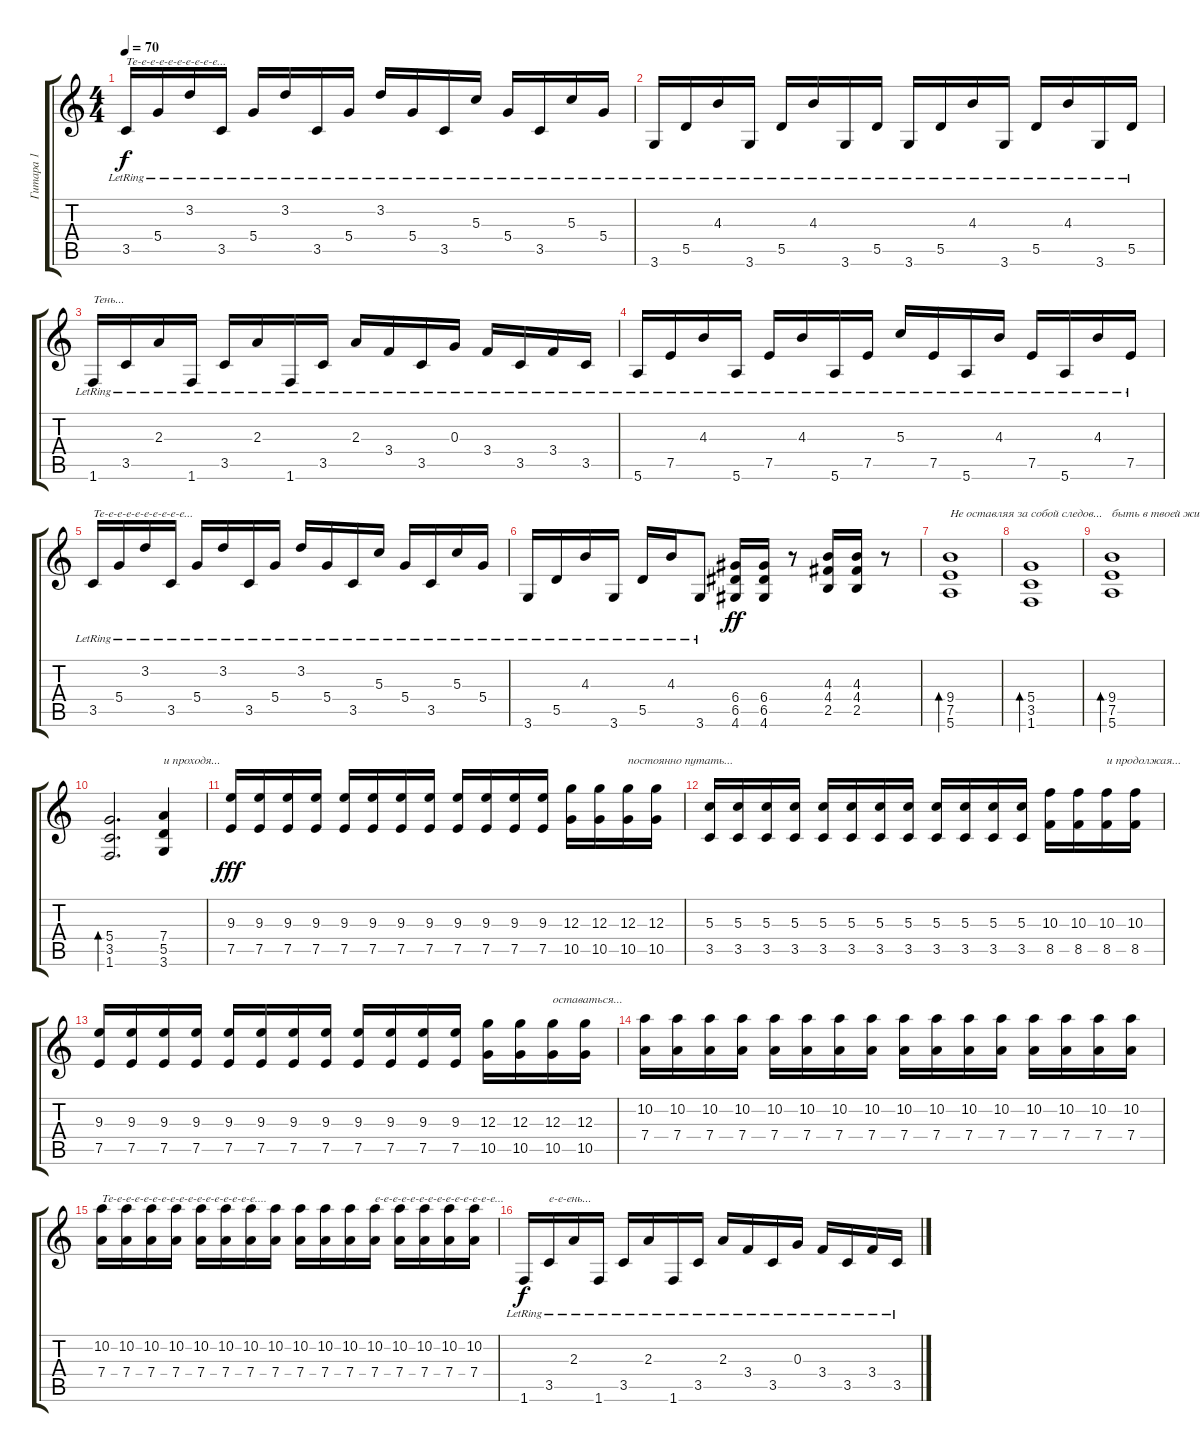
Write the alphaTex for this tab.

\track ("Гитара 1" "Гитара 1") {instrument acousticguitarsteel}
\staff {score tabs}
\tuning (E4 B3 G3 D3 A2 E2) {hide}
\ts (4 4)
\tempo 70
\clef g2
\ks c
3.5{lr}.16{txt "Те-е-е-е-е-е-е-е-е-е..." dy f} 5.4{lr}.16 3.2{lr}.16 3.5{lr}.16 5.4{lr}.16 3.2{lr}.16 3.5{lr}.16 5.4{lr}.16 3.2{lr}.16 5.4{lr}.16 3.5{lr}.16 5.3{lr}.16 5.4{lr}.16 3.5{lr}.16 5.3{lr}.16 5.4{lr}.16 |
3.6{lr}.16 5.5{lr}.16 4.3{lr}.16 3.6{lr}.16 5.5{lr}.16 4.3{lr}.16 3.6{lr}.16 5.5{lr}.16 3.6{lr}.16 5.5{lr}.16 4.3{lr}.16 3.6{lr}.16 5.5{lr}.16 4.3{lr}.16 3.6{lr}.16 5.5{lr}.16 |
1.6{lr}.16{txt "Тень..."} 3.5{lr}.16 2.3{lr}.16 1.6{lr}.16 3.5{lr}.16 2.3{lr}.16 1.6{lr}.16 3.5{lr}.16 2.3{lr}.16 3.4{lr}.16 3.5{lr}.16 0.3{lr}.16 3.4{lr}.16 3.5{lr}.16 3.4{lr}.16 3.5{lr}.16 |
5.6{lr}.16 7.5{lr}.16 4.3{lr}.16 5.6{lr}.16 7.5{lr}.16 4.3{lr}.16 5.6{lr}.16 7.5{lr}.16 5.3{lr}.16 7.5{lr}.16 5.6{lr}.16 4.3{lr}.16 7.5{lr}.16 5.6{lr}.16 4.3{lr}.16 7.5{lr}.16 |
3.5{lr}.16{txt "Те-е-е-е-е-е-е-е-е-е..."} 5.4{lr}.16 3.2{lr}.16 3.5{lr}.16 5.4{lr}.16 3.2{lr}.16 3.5{lr}.16 5.4{lr}.16 3.2{lr}.16 5.4{lr}.16 3.5{lr}.16 5.3{lr}.16 5.4{lr}.16 3.5{lr}.16 5.3{lr}.16 5.4{lr}.16 |
3.6{lr}.16 5.5{lr}.16 4.3{lr}.16 3.6{lr}.16 5.5{lr}.16 4.3{lr}.16 3.6{lr}.8 (6.4 6.5 4.6).16{dy ff} (6.4 6.5 4.6).16 r.8 (4.3 4.4 2.5).16 (4.3 4.4 2.5).16 r.8 |
(9.4 7.5 5.6).1{bd 60 txt "Не оставляя за собой следов..."} |
(5.4 3.5 1.6).1{bd 60} |
(9.4 7.5 5.6).1{bd 60 txt "быть в твоей жизни миг..."} |
(5.4 3.5 1.6).2{d bd 60} (7.4 5.5 3.6).4{txt "и проходя..."} |
(9.3 7.5).16{dy fff} (9.3 7.5).16 (9.3 7.5).16 (9.3 7.5).16 (9.3 7.5).16 (9.3 7.5).16 (9.3 7.5).16 (9.3 7.5).16 (9.3 7.5).16 (9.3 7.5).16 (9.3 7.5).16 (9.3 7.5).16 (12.3 10.5).16 (12.3 10.5).16 (12.3 10.5).16{txt "постоянно путать..."} (12.3 10.5).16 |
(5.3 3.5).16 (5.3 3.5).16 (5.3 3.5).16 (5.3 3.5).16 (5.3 3.5).16 (5.3 3.5).16 (5.3 3.5).16 (5.3 3.5).16 (5.3 3.5).16 (5.3 3.5).16 (5.3 3.5).16 (5.3 3.5).16 (10.3 8.5).16 (10.3 8.5).16 (10.3 8.5).16{txt "и продолжая..."} (10.3 8.5).16 |
(9.3 7.5).16 (9.3 7.5).16 (9.3 7.5).16 (9.3 7.5).16 (9.3 7.5).16 (9.3 7.5).16 (9.3 7.5).16 (9.3 7.5).16 (9.3 7.5).16 (9.3 7.5).16 (9.3 7.5).16 (9.3 7.5).16 (12.3 10.5).16 (12.3 10.5).16 (12.3 10.5).16{txt "оставаться..."} (12.3 10.5).16 |
(10.2 7.4).16 (10.2 7.4).16 (10.2 7.4).16 (10.2 7.4).16 (10.2 7.4).16 (10.2 7.4).16 (10.2 7.4).16 (10.2 7.4).16 (10.2 7.4).16 (10.2 7.4).16 (10.2 7.4).16 (10.2 7.4).16 (10.2 7.4).16 (10.2 7.4).16 (10.2 7.4).16 (10.2 7.4).16 |
(10.2 7.4).16{txt "Те-е-е-е-е-е-е-е-е-е-е-е-е-е-е-е-е...."} (10.2 7.4).16 (10.2 7.4).16 (10.2 7.4).16 (10.2 7.4).16 (10.2 7.4).16 (10.2 7.4).16 (10.2 7.4).16 (10.2 7.4).16 (10.2 7.4).16 (10.2 7.4).16 (10.2 7.4).16{txt "е-е-е-е-е-е-е-е-е-е-е-е-е-е..."} (10.2 7.4).16 (10.2 7.4).16 (10.2 7.4).16 (10.2 7.4).16 |
1.6{lr}.16{dy f} 3.5{lr}.16{txt "е-е-ень..."} 2.3{lr}.16 1.6{lr}.16 3.5{lr}.16 2.3{lr}.16 1.6{lr}.16 3.5{lr}.16 2.3{lr}.16 3.4{lr}.16 3.5{lr}.16 0.3{lr}.16 3.4{lr}.16 3.5{lr}.16 3.4{lr}.16 3.5{lr}.16
